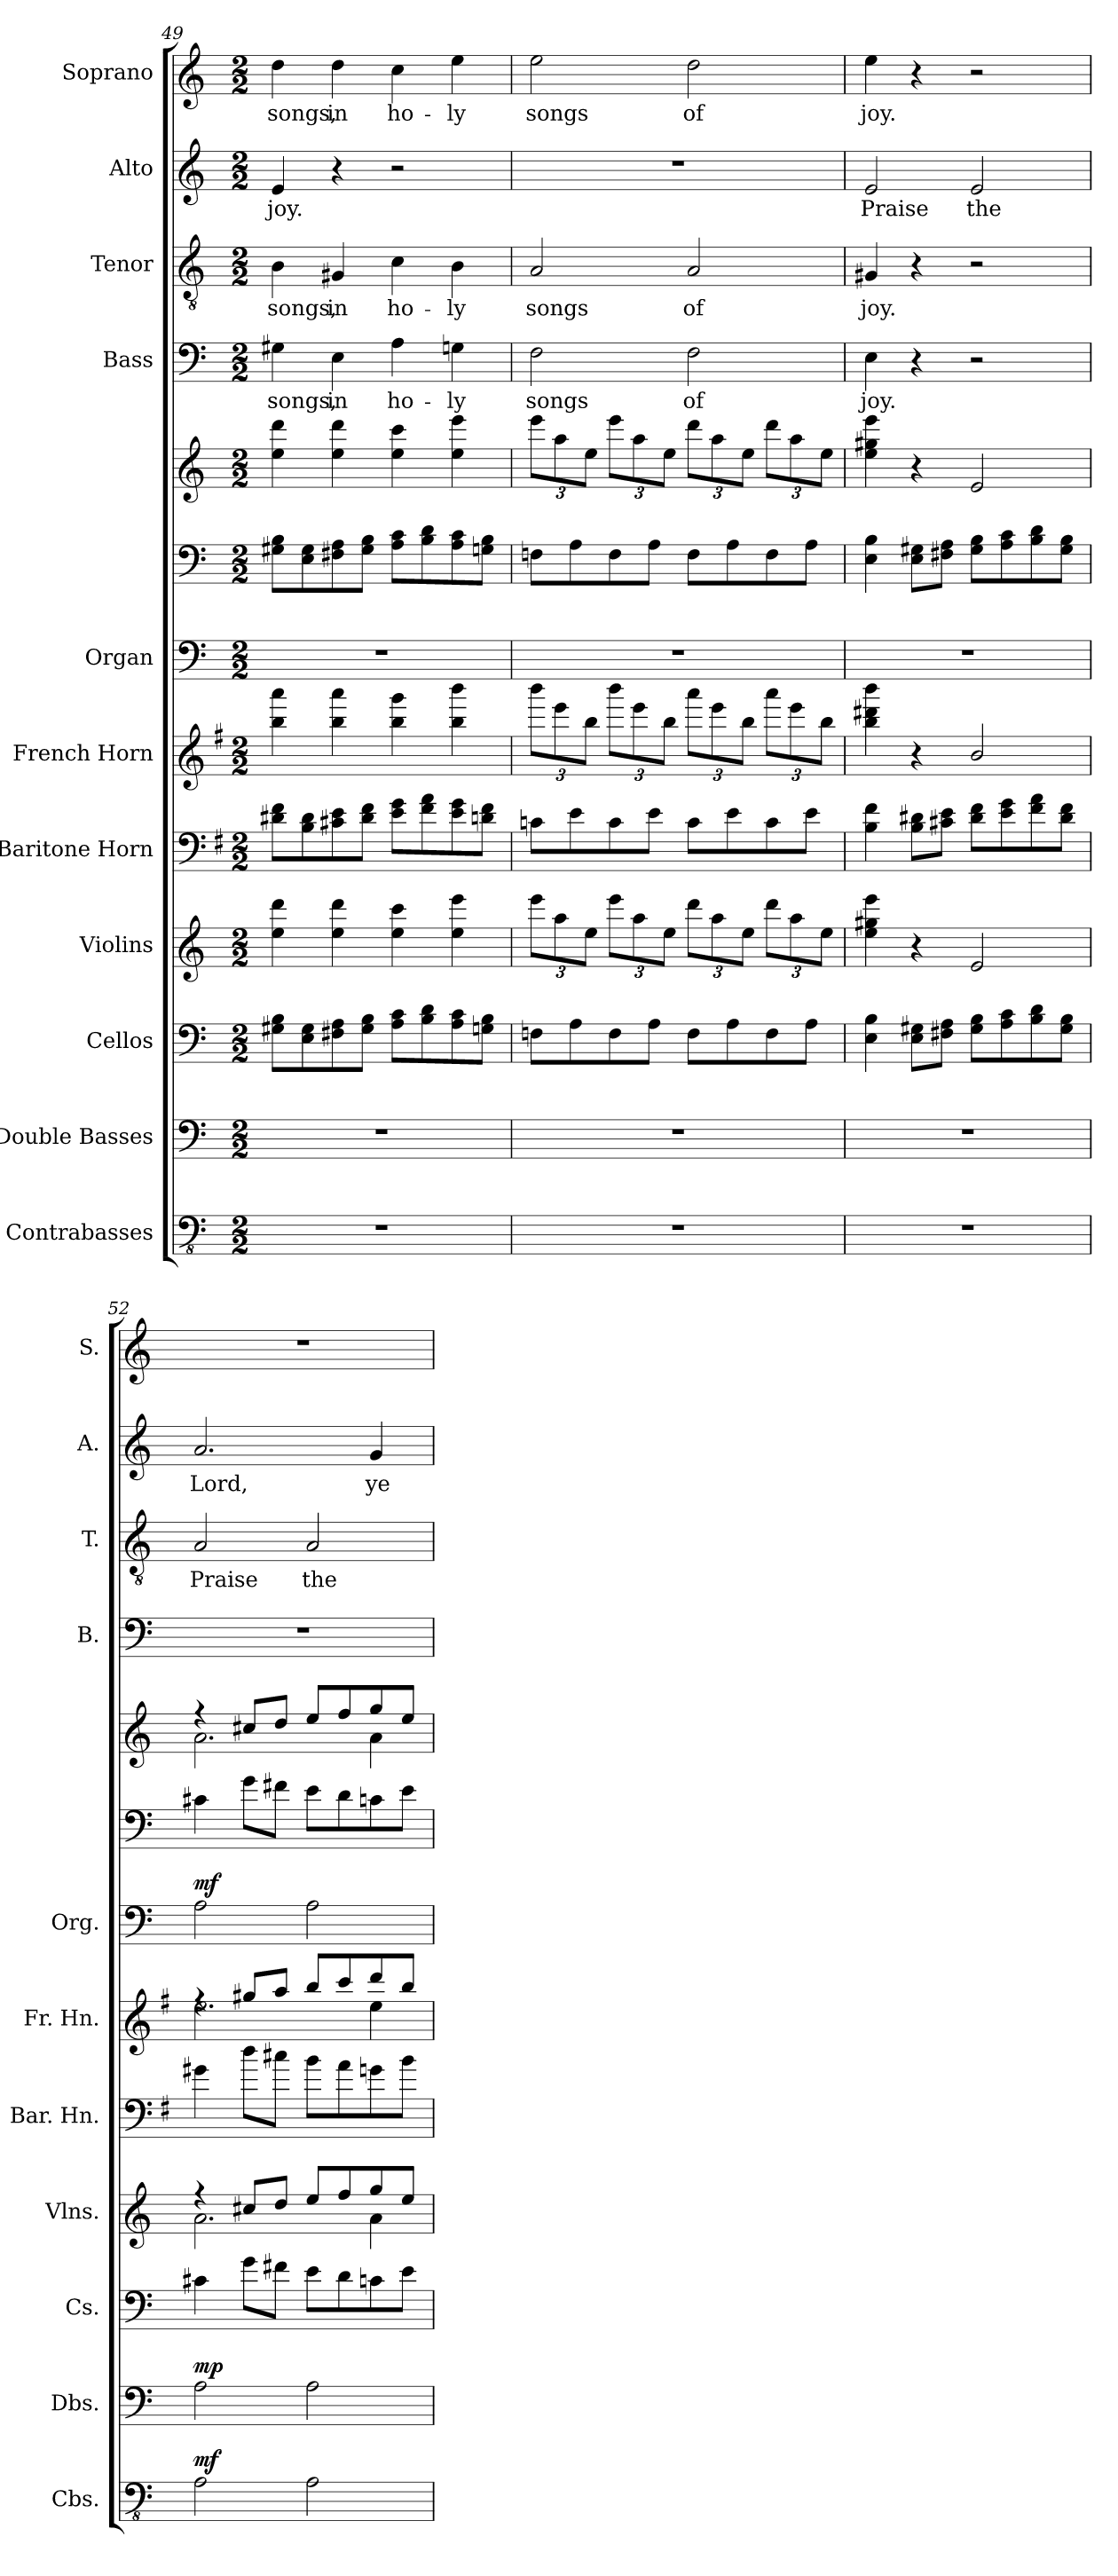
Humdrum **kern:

**kern	**dynam	**kern	**dynam	**kern	**kern	**kern	**kern	**kern	**kern	**kern	**dynam	**kern	**text	**kern	**text	**kern	**text	**kern	**text
*part11	*part11	*part10	*part10	*part9	*part8	*part7	*part6	*part5	*part5	*part5	*part5	*part4	*part4	*part3	*part3	*part2	*part2	*part1	*part1
*staff13	*staff13	*staff12	*staff12	*staff11	*staff10	*staff9	*staff8	*staff7	*staff6	*staff5	*staff5/6/7	*staff4	*staff4	*staff3	*staff3	*staff2	*staff2	*staff1	*staff1
*I"Contrabasses	*	*I"Double Basses	*	*I"Cellos	*I"Violins	*I"Baritone Horn	*I"French Horn	*I"Organ	*	*	*	*I"Bass	*	*I"Tenor	*	*I"Alto	*	*I"Soprano	*
*I'Cbs.	*	*I'Dbs.	*	*I'Cs.	*I'Vlns.	*I'Bar. Hn.	*I'Fr. Hn.	*I'Org.	*	*	*	*I'B.	*	*I'T.	*	*I'A.	*	*I'S.	*
*clefFv4	*	*clefF4	*	*clefF4	*clefG2	*clefF4	*clefG2	*clefF4	*clefF4	*clefG2	*	*clefF4	*	*clefGv2	*	*clefG2	*	*clefG2	*
*	*	*	*	*	*	*ITrd4c7	*ITrd4c7	*	*	*	*	*	*	*	*	*	*	*	*
*k[]	*	*k[]	*	*k[]	*k[]	*k[]	*k[]	*k[]	*k[]	*k[]	*	*k[]	*	*k[]	*	*k[]	*	*k[]	*
*C:	*	*C:	*	*C:	*C:	*C:	*C:	*C:	*C:	*C:	*	*C:	*	*C:	*	*C:	*	*C:	*
*M2/2	*	*M2/2	*	*M2/2	*M2/2	*M2/2	*M2/2	*M2/2	*M2/2	*M2/2	*	*M2/2	*	*M2/2	*	*M2/2	*	*M2/2	*
=49	=49	=49	=49	=49	=49	=49	=49	=49	=49	=49	=49	=49	=49	=49	=49	=49	=49	=49	=49
1r	.	1r	.	8G#X\ 8B\L	4ee\ 4ddd\	8G#X\ 8B\L	4ee\ 4ddd\	1r	8G#X\ 8B\L	4ee\ 4ddd\	.	4G#X\	songs,	4B\	songs,	4e/	joy.	4dd\	songs,
.	.	.	.	8E\ 8G#\	.	8E\ 8G#\	.	.	8E\ 8G#\	.	.	.	.	.	.	.	.	.	.
.	.	.	.	8F#X\ 8A\	4ee\ 4ddd\	8F#X\ 8A\	4ee\ 4ddd\	.	8F#X\ 8A\	4ee\ 4ddd\	.	4E\	in	4G#X/	in	4r	.	4dd\	in
.	.	.	.	8G#\ 8B\J	.	8G#\ 8B\J	.	.	8G#\ 8B\J	.	.	.	.	.	.	.	.	.	.
.	.	.	.	8A\ 8c\L	4ee\ 4ccc\	8A\ 8c\L	4ee\ 4ccc\	.	8A\ 8c\L	4ee\ 4ccc\	.	4A\	ho-	4c\	ho-	2r	.	4cc\	ho-
.	.	.	.	8B\ 8d\	.	8B\ 8d\	.	.	8B\ 8d\	.	.	.	.	.	.	.	.	.	.
.	.	.	.	8A\ 8c\	4ee\ 4eee\	8A\ 8c\	4ee\ 4eee\	.	8A\ 8c\	4ee\ 4eee\	.	4Gn\	-ly	4B\	-ly	.	.	4ee\	-ly
.	.	.	.	8Gn\ 8B\J	.	8Gn\ 8B\J	.	.	8Gn\ 8B\J	.	.	.	.	.	.	.	.	.	.
!!LO:PB:g=z
=50	=50	=50	=50	=50	=50	=50	=50	=50	=50	=50	=50	=50	=50	=50	=50	=50	=50	=50	=50
*	*	*	*	*	*Xbrackettup	*	*Xbrackettup	*	*	*Xbrackettup	*	*	*	*	*	*	*	*	*
1r	.	1r	.	8Fn\L	12eee\L	8Fn\L	12eee\L	1r	8Fn\L	12eee\L	.	2F\	songs	2A/	songs	1r	.	2ee\	songs
.	.	.	.	.	12aa\	.	12aa\	.	.	12aa\	.	.	.	.	.	.	.	.	.
.	.	.	.	8A\	.	8A\	.	.	8A\	.	.	.	.	.	.	.	.	.	.
.	.	.	.	.	12ee\J	.	12ee\J	.	.	12ee\J	.	.	.	.	.	.	.	.	.
.	.	.	.	8F\	12eee\L	8F\	12eee\L	.	8F\	12eee\L	.	.	.	.	.	.	.	.	.
.	.	.	.	.	12aa\	.	12aa\	.	.	12aa\	.	.	.	.	.	.	.	.	.
.	.	.	.	8A\J	.	8A\J	.	.	8A\J	.	.	.	.	.	.	.	.	.	.
.	.	.	.	.	12ee\J	.	12ee\J	.	.	12ee\J	.	.	.	.	.	.	.	.	.
.	.	.	.	8F\L	12ddd\L	8F\L	12ddd\L	.	8F\L	12ddd\L	.	2F\	of	2A/	of	.	.	2dd\	of
.	.	.	.	.	12aa\	.	12aa\	.	.	12aa\	.	.	.	.	.	.	.	.	.
.	.	.	.	8A\	.	8A\	.	.	8A\	.	.	.	.	.	.	.	.	.	.
.	.	.	.	.	12ee\J	.	12ee\J	.	.	12ee\J	.	.	.	.	.	.	.	.	.
.	.	.	.	8F\	12ddd\L	8F\	12ddd\L	.	8F\	12ddd\L	.	.	.	.	.	.	.	.	.
.	.	.	.	.	12aa\	.	12aa\	.	.	12aa\	.	.	.	.	.	.	.	.	.
.	.	.	.	8A\J	.	8A\J	.	.	8A\J	.	.	.	.	.	.	.	.	.	.
.	.	.	.	.	12ee\J	.	12ee\J	.	.	12ee\J	.	.	.	.	.	.	.	.	.
=51	=51	=51	=51	=51	=51	=51	=51	=51	=51	=51	=51	=51	=51	=51	=51	=51	=51	=51	=51
1r	.	1r	.	4E\ 4B\	4ee\ 4gg#X\ 4eee\	4E\ 4B\	4ee\ 4gg#X\ 4eee\	1r	4E\ 4B\	4ee\ 4gg#X\ 4eee\	.	4E\	joy.	4G#X/	joy.	2e/	Praise	4ee\	joy.
.	.	.	.	8E\ 8G#X\L	4r	8E\ 8G#X\L	4r	.	8E\ 8G#X\L	4r	.	4r	.	4r	.	.	.	4r	.
.	.	.	.	8F#X\ 8A\J	.	8F#X\ 8A\J	.	.	8F#X\ 8A\J	.	.	.	.	.	.	.	.	.	.
.	.	.	.	8G#\ 8B\L	2e/	8G#\ 8B\L	2e/	.	8G#\ 8B\L	2e/	.	2r	.	2r	.	2e/	the	2r	.
.	.	.	.	8A\ 8c\	.	8A\ 8c\	.	.	8A\ 8c\	.	.	.	.	.	.	.	.	.	.
.	.	.	.	8B\ 8d\	.	8B\ 8d\	.	.	8B\ 8d\	.	.	.	.	.	.	.	.	.	.
.	.	.	.	8G#\ 8B\J	.	8G#\ 8B\J	.	.	8G#\ 8B\J	.	.	.	.	.	.	.	.	.	.
=52	=52	=52	=52	=52	=52	=52	=52	=52	=52	=52	=52	=52	=52	=52	=52	=52	=52	=52	=52
*	*	*	*	*	*^	*	*^	*	*	*^	*	*	*	*	*	*	*	*	*
!	!LO:DY:a	!	!LO:DY:a	!	!	!	!	!	!	!	!	!	!	!LO:DY:a=3	!	!	!	!	!	!	!	!
2AA\	mf	2A\	mp	4c#X\	4rff	2.a\	4c#X\	4rff	2.a\	2A\	4c#X\	4rff	2.a\	mf	1r	.	2A/	Praise	2.a/	Lord,	1r	.
.	.	.	.	8g\L	8cc#X/L	.	8g\L	8cc#X/L	.	.	8g\L	8cc#X/L	.	.	.	.	.	.	.	.	.	.
.	.	.	.	8f#X\J	8dd/J	.	8f#X\J	8dd/J	.	.	8f#X\J	8dd/J	.	.	.	.	.	.	.	.	.	.
2AA\	.	2A\	.	8e\L	8ee/L	.	8e\L	8ee/L	.	2A\	8e\L	8ee/L	.	.	.	.	2A/	the	.	.	.	.
.	.	.	.	8d\	8ff/	.	8d\	8ff/	.	.	8d\	8ff/	.	.	.	.	.	.	.	.	.	.
.	.	.	.	8cn\	8gg/	4a\	8cn\	8gg/	4a\	.	8cn\	8gg/	4a\	.	.	.	.	.	4g/	ye	.	.
.	.	.	.	8e\J	8ee/J	.	8e\J	8ee/J	.	.	8e\J	8ee/J	.	.	.	.	.	.	.	.	.	.
*	*	*	*	*	*v	*v	*	*v	*v	*	*	*v	*v	*	*	*	*	*	*	*	*	*
=	=	=	=	=	=	=	=	=	=	=	=	=	=	=	=	=	=	=	=
*-	*-	*-	*-	*-	*-	*-	*-	*-	*-	*-	*-	*-	*-	*-	*-	*-	*-	*-	*-
